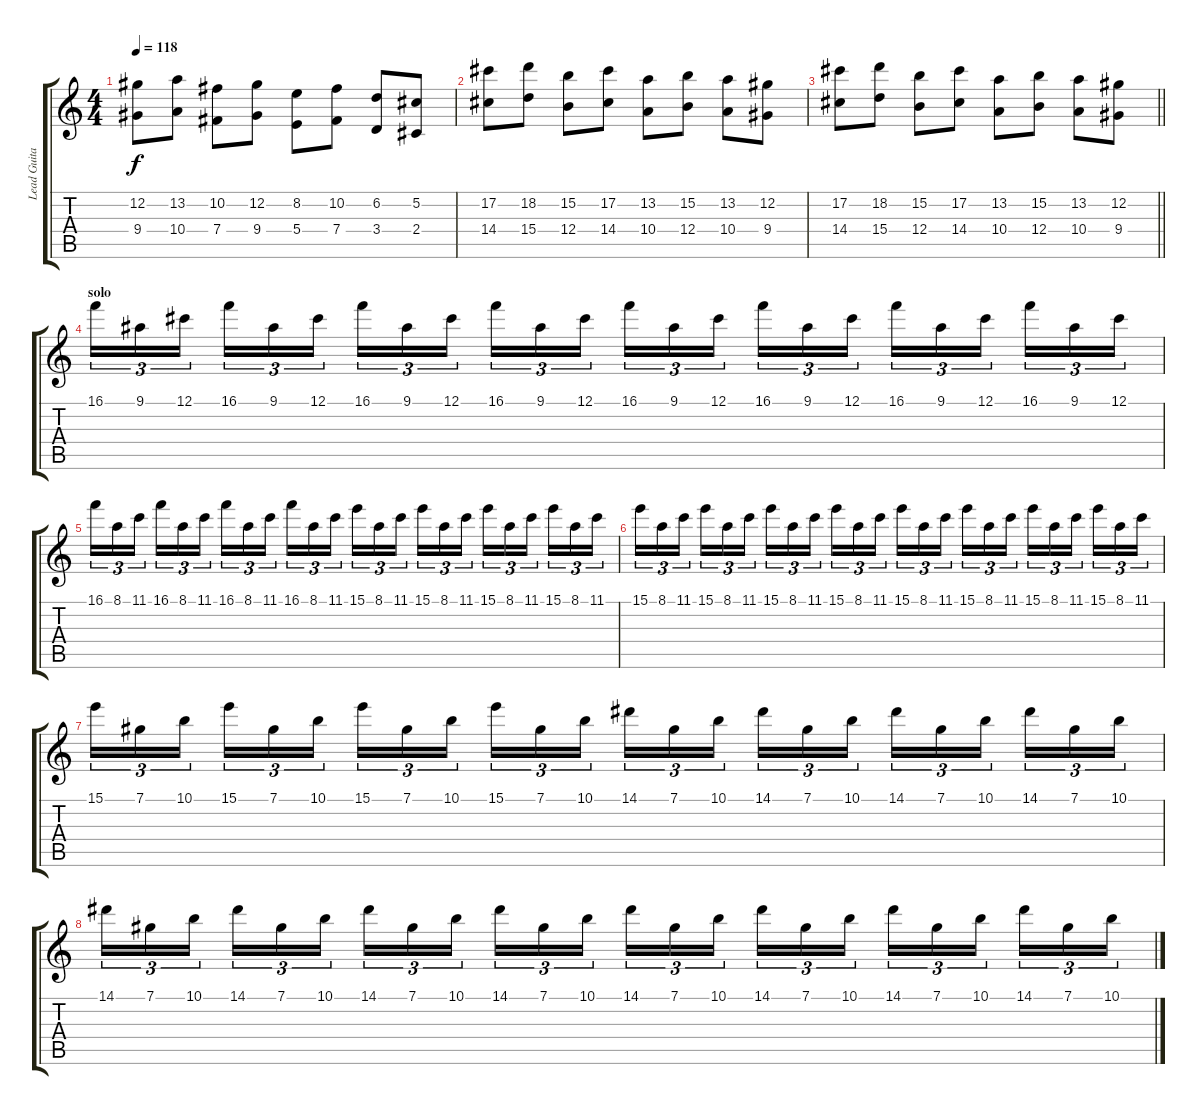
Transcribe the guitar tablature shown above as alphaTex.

\track ("Lead Guitar" "Lead Guita") {instrument overdrivenguitar}
\staff {score tabs}
\tuning (Db4 Ab3 E3 B2 Gb2 Db2) {hide}
\ts (4 4)
\tempo 118
\clef g2
\ks c
(12.2 9.4).8{dy f} (13.2 10.4).8 (10.2 7.4).8 (12.2 9.4).8 (8.2 5.4).8 (10.2 7.4).8 (6.2 3.4).8 (5.2 2.4).8 |
(17.2 14.4).8 (18.2 15.4).8 (15.2 12.4).8 (17.2 14.4).8 (13.2 10.4).8 (15.2 12.4).8 (13.2 10.4).8 (12.2 9.4).8 |
\barLineRight lightlight
(17.2 14.4).8 (18.2 15.4).8 (15.2 12.4).8 (17.2 14.4).8 (13.2 10.4).8 (15.2 12.4).8 (13.2 10.4).8 (12.2 9.4).8 |
\section ("" "solo")
16.1.16{tu (3 2)} 9.1.16{tu (3 2)} 12.1.16{tu (3 2) beam splitsecondary} 16.1.16{tu (3 2)} 9.1.16{tu (3 2)} 12.1.16{tu (3 2)} 16.1.16{tu (3 2)} 9.1.16{tu (3 2)} 12.1.16{tu (3 2) beam splitsecondary} 16.1.16{tu (3 2)} 9.1.16{tu (3 2)} 12.1.16{tu (3 2)} 16.1.16{tu (3 2)} 9.1.16{tu (3 2)} 12.1.16{tu (3 2) beam splitsecondary} 16.1.16{tu (3 2)} 9.1.16{tu (3 2)} 12.1.16{tu (3 2)} 16.1.16{tu (3 2)} 9.1.16{tu (3 2)} 12.1.16{tu (3 2) beam splitsecondary} 16.1.16{tu (3 2)} 9.1.16{tu (3 2)} 12.1.16{tu (3 2)} |
16.1.16{tu (3 2)} 8.1.16{tu (3 2)} 11.1.16{tu (3 2) beam splitsecondary} 16.1.16{tu (3 2)} 8.1.16{tu (3 2)} 11.1.16{tu (3 2)} 16.1.16{tu (3 2)} 8.1.16{tu (3 2)} 11.1.16{tu (3 2) beam splitsecondary} 16.1.16{tu (3 2)} 8.1.16{tu (3 2)} 11.1.16{tu (3 2)} 15.1.16{tu (3 2)} 8.1.16{tu (3 2)} 11.1.16{tu (3 2) beam splitsecondary} 15.1.16{tu (3 2)} 8.1.16{tu (3 2)} 11.1.16{tu (3 2)} 15.1.16{tu (3 2)} 8.1.16{tu (3 2)} 11.1.16{tu (3 2) beam splitsecondary} 15.1.16{tu (3 2)} 8.1.16{tu (3 2)} 11.1.16{tu (3 2)} |
15.1.16{tu (3 2)} 8.1.16{tu (3 2)} 11.1.16{tu (3 2) beam splitsecondary} 15.1.16{tu (3 2)} 8.1.16{tu (3 2)} 11.1.16{tu (3 2)} 15.1.16{tu (3 2)} 8.1.16{tu (3 2)} 11.1.16{tu (3 2) beam splitsecondary} 15.1.16{tu (3 2)} 8.1.16{tu (3 2)} 11.1.16{tu (3 2)} 15.1.16{tu (3 2)} 8.1.16{tu (3 2)} 11.1.16{tu (3 2) beam splitsecondary} 15.1.16{tu (3 2)} 8.1.16{tu (3 2)} 11.1.16{tu (3 2)} 15.1.16{tu (3 2)} 8.1.16{tu (3 2)} 11.1.16{tu (3 2) beam splitsecondary} 15.1.16{tu (3 2)} 8.1.16{tu (3 2)} 11.1.16{tu (3 2)} |
15.1.16{tu (3 2)} 7.1.16{tu (3 2)} 10.1.16{tu (3 2) beam splitsecondary} 15.1.16{tu (3 2)} 7.1.16{tu (3 2)} 10.1.16{tu (3 2)} 15.1.16{tu (3 2)} 7.1.16{tu (3 2)} 10.1.16{tu (3 2) beam splitsecondary} 15.1.16{tu (3 2)} 7.1.16{tu (3 2)} 10.1.16{tu (3 2)} 14.1.16{tu (3 2)} 7.1.16{tu (3 2)} 10.1.16{tu (3 2) beam splitsecondary} 14.1.16{tu (3 2)} 7.1.16{tu (3 2)} 10.1.16{tu (3 2)} 14.1.16{tu (3 2)} 7.1.16{tu (3 2)} 10.1.16{tu (3 2) beam splitsecondary} 14.1.16{tu (3 2)} 7.1.16{tu (3 2)} 10.1.16{tu (3 2)} |
14.1.16{tu (3 2)} 7.1.16{tu (3 2)} 10.1.16{tu (3 2) beam splitsecondary} 14.1.16{tu (3 2)} 7.1.16{tu (3 2)} 10.1.16{tu (3 2)} 14.1.16{tu (3 2)} 7.1.16{tu (3 2)} 10.1.16{tu (3 2) beam splitsecondary} 14.1.16{tu (3 2)} 7.1.16{tu (3 2)} 10.1.16{tu (3 2)} 14.1.16{tu (3 2)} 7.1.16{tu (3 2)} 10.1.16{tu (3 2) beam splitsecondary} 14.1.16{tu (3 2)} 7.1.16{tu (3 2)} 10.1.16{tu (3 2)} 14.1.16{tu (3 2)} 7.1.16{tu (3 2)} 10.1.16{tu (3 2) beam splitsecondary} 14.1.16{tu (3 2)} 7.1.16{tu (3 2)} 10.1.16{tu (3 2)}
